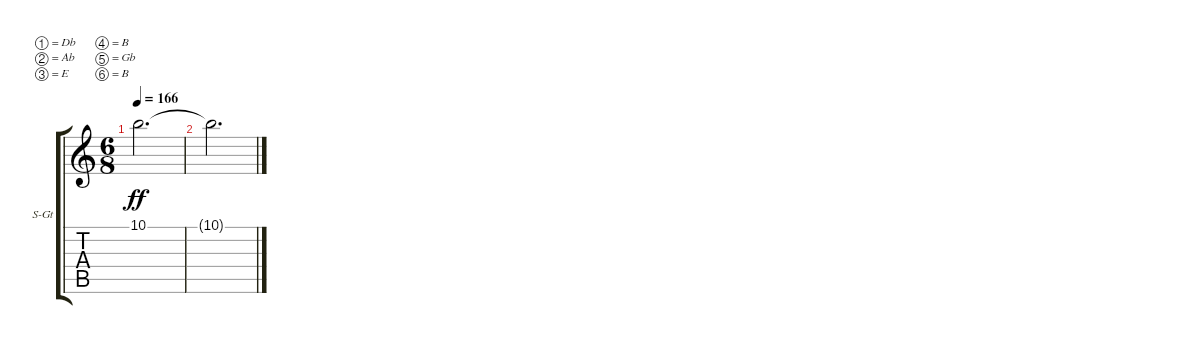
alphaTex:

\bracketExtendMode groupsimilarinstruments
\firstSystemTrackNameOrientation horizontal
\otherSystemsTrackNameOrientation horizontal
\track ("FX - Idiophone" "S-Gt") {instrument acousticgrandpiano}
\staff {score tabs}
\tuning (Db4 Ab3 E3 B2 Gb2 B1)
\displaytranspose 12
\ts (6 8)
\tempo 166
\clef g2
\ks c
10.1{t}.2{d dy ff} |
10.1{t}.2{d}
